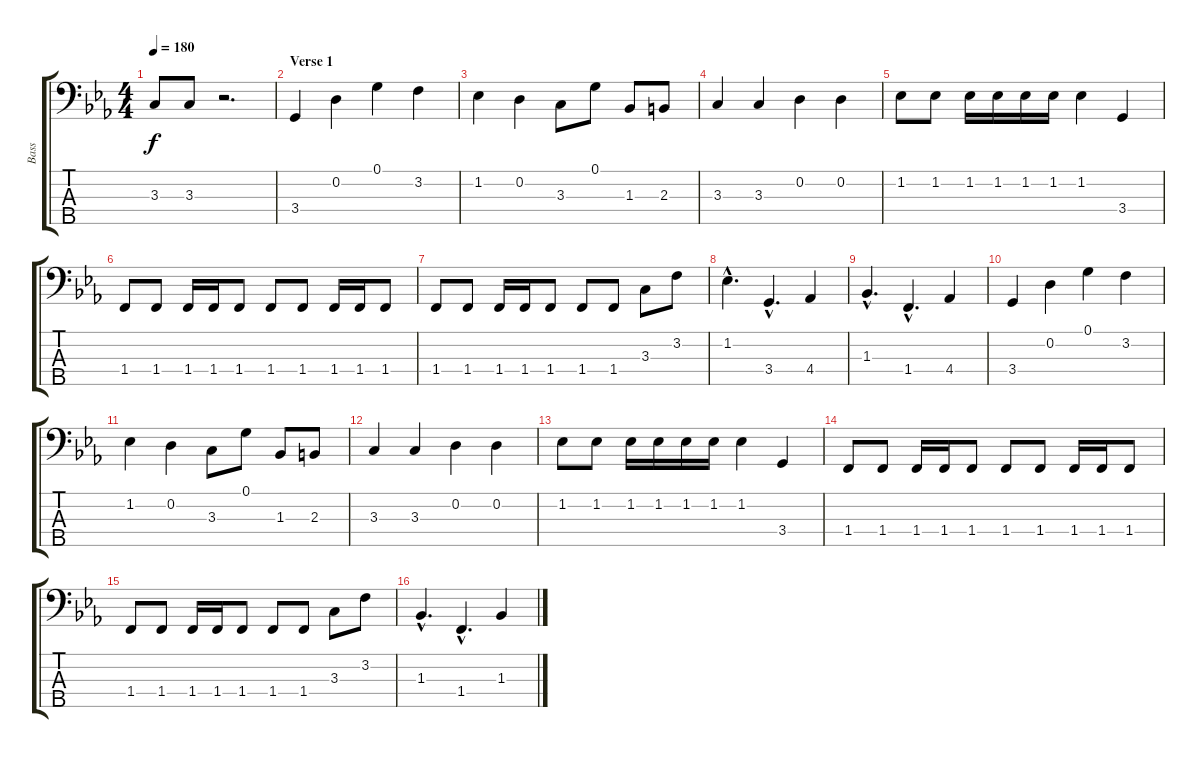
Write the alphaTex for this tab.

\track ("Bass" "Bass") {instrument electricbassfinger}
\staff {score tabs}
\tuning (G2 D2 A1 E1 B0) {hide}
\ts (4 4)
\tempo 180
\clef f4
\ks eb
3.3.8{dy f} 3.3.8 r.2{d} |
\section ("" "Verse 1")
3.4.4 0.2.4 0.1.4 3.2.4 |
1.2.4 0.2.4 3.3.8 0.1.8 1.3.8 2.3.8 |
3.3.4 3.3.4 0.2.4 0.2.4 |
1.2.8 1.2.8 1.2.16 1.2.16 1.2.16 1.2.16 1.2.4 3.4.4 |
1.4.8 1.4.8 1.4.16 1.4.16 1.4.8 1.4.8 1.4.8 1.4.16 1.4.16 1.4.8 |
1.4.8 1.4.8 1.4.16 1.4.16 1.4.8 1.4.8 1.4.8 3.3.8 3.2.8 |
1.2{hac}.4{d} 3.4{hac}.4{d} 4.4.4 |
1.3{hac}.4{d} 1.4{hac}.4{d} 4.4.4 |
3.4.4 0.2.4 0.1.4 3.2.4 |
1.2.4 0.2.4 3.3.8 0.1.8 1.3.8 2.3.8 |
3.3.4 3.3.4 0.2.4 0.2.4 |
1.2.8 1.2.8 1.2.16 1.2.16 1.2.16 1.2.16 1.2.4 3.4.4 |
1.4.8 1.4.8 1.4.16 1.4.16 1.4.8 1.4.8 1.4.8 1.4.16 1.4.16 1.4.8 |
1.4.8 1.4.8 1.4.16 1.4.16 1.4.8 1.4.8 1.4.8 3.3.8 3.2.8 |
1.3{hac}.4{d} 1.4{hac}.4{d} 1.3.4
